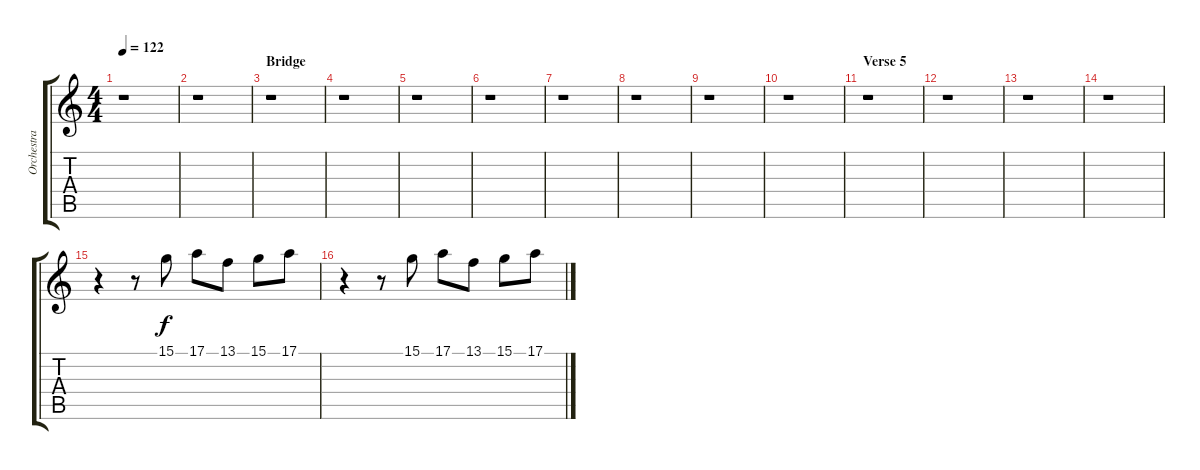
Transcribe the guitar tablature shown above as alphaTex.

\track ("Orchestra" "Orchestra") {instrument stringensemble1}
\staff {score tabs}
\tuning (E4 B3 G3 D3 A2 E2) {hide}
\ts (4 4)
\tempo 122
\clef g2
\ks c
r.1{dy f} |
r.1 |
\section ("" "Bridge")
r.1 |
r.1 |
r.1 |
r.1 |
r.1 |
r.1 |
r.1 |
r.1 |
\section ("" "Verse 5")
r.1 |
r.1 |
r.1 |
r.1 |
r.4 r.8 15.1.8 17.1.8 13.1.8 15.1.8 17.1.8 |
r.4 r.8 15.1.8 17.1.8 13.1.8 15.1.8 17.1.8
